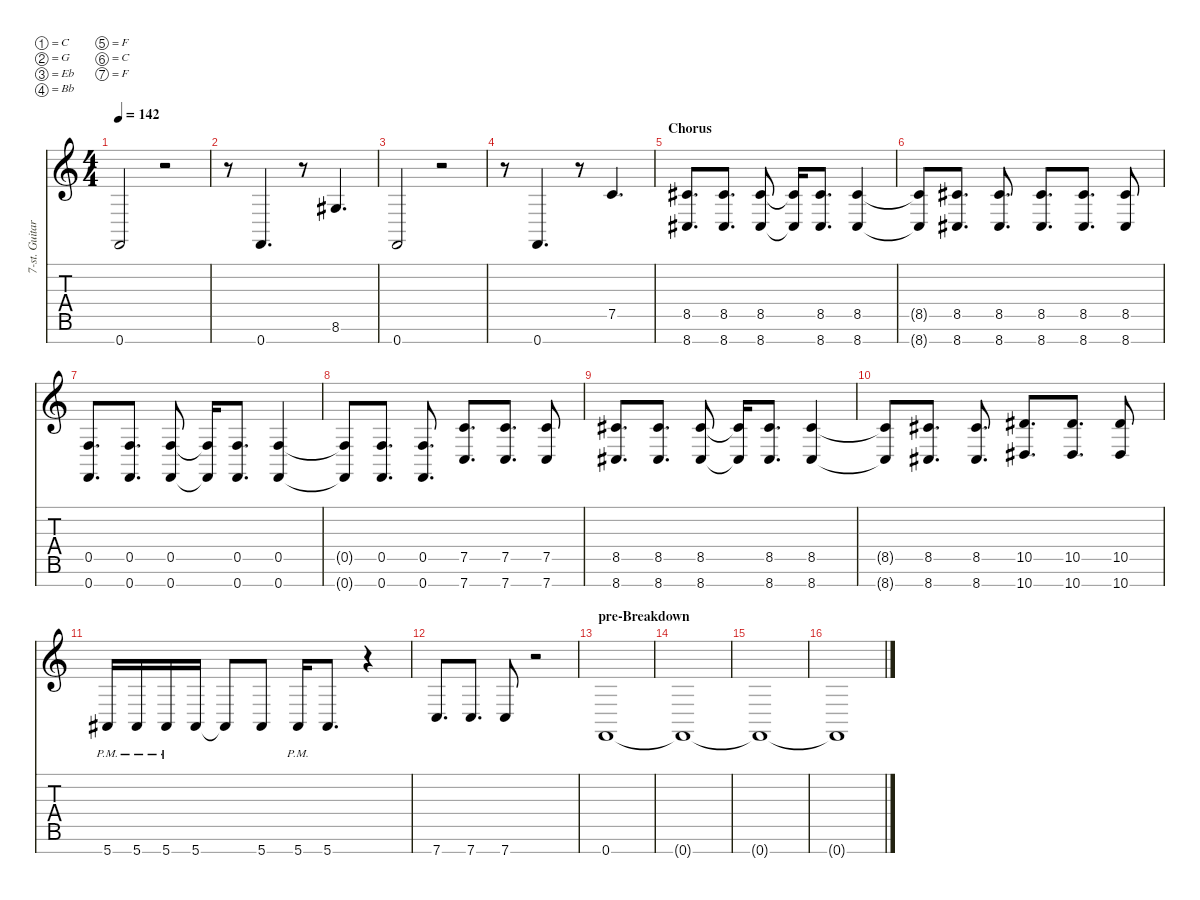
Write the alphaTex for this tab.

\defaultSystemsLayout 4
\hideDynamics
\bracketExtendMode nobrackets
\otherSystemsTrackNameOrientation horizontal
\track ("Distortion Guitar" "7-st. Guitar") {instrument distortionguitar}
\staff {score tabs}
\tuning (C4 G3 Eb3 Bb2 F2 C2 F1)
\ts (4 4)
\tempo 142
\clef g2
\ks c
0.7.2{dy mf beam Up} r.2{beam Up} |
r.8{beam Down} 0.7.4{d beam Up} r.8{beam Up} 8.6{acc #}.4{d beam Up} |
0.7.2{beam Up} r.2{beam Up} |
r.8{beam Down} 0.7.4{d beam Up} r.8{beam Up} 7.5.4{d beam Up} |
\section ("" "Chorus")
(8.7{acc #} 8.5{acc #}).8{d beam Up} (8.7{acc #} 8.5{acc #}).8{d beam Up} (8.7{acc #} 8.5{acc #}).8{beam Up} (8.7{t acc #} 8.5{t acc #}).16{beam Up} (8.7{acc #} 8.5{acc #}).8{d beam Up} (8.7{acc #} 8.5{acc #}).4{beam Up} |
(8.7{t acc #} 8.5{t acc #}).8{beam Up} (8.7{acc #} 8.5{acc #}).8{d beam Up} (8.7{acc #} 8.5{acc #}).8{d beam Up} (8.7{acc #} 8.5{acc #}).8{d beam Up} (8.7{acc #} 8.5{acc #}).8{d beam Up} (8.7{acc #} 8.5{acc #}).8{beam Up} |
(0.5 0.7).8{d beam Up} (0.5 0.7).8{d beam Up} (0.5 0.7).8{beam Up} (0.5{t} 0.7{t}).16{beam Up} (0.5 0.7).8{d beam Up} (0.5 0.7).4{beam Up} |
(0.5{t} 0.7{t}).8{beam Up} (0.5 0.7).8{d beam Up} (0.5 0.7).8{d beam Up} (7.5 7.7).8{d beam Up} (7.5 7.7).8{d beam Up} (7.5 7.7).8{beam Up} |
(8.7{acc #} 8.5{acc #}).8{d beam Up} (8.7{acc #} 8.5{acc #}).8{d beam Up} (8.7{acc #} 8.5{acc #}).8{beam Up} (8.7{t acc #} 8.5{t acc #}).16{beam Up} (8.7{acc #} 8.5{acc #}).8{d beam Up} (8.7{acc #} 8.5{acc #}).4{beam Up} |
(8.7{t acc #} 8.5{t acc #}).8{beam Up} (8.7{acc #} 8.5{acc #}).8{d beam Up} (8.7{acc #} 8.5{acc #}).8{d beam Up} (10.7{acc #} 10.5{acc #}).8{d beam Up} (10.7{acc #} 10.5{acc #}).8{d beam Up} (10.7{acc #} 10.5{acc #}).8{beam Up} |
5.7{pm acc #}.16{beam Up} 5.7{pm acc #}.16{beam Up} 5.7{pm acc #}.16{beam Up} 5.7{acc #}.16{beam Up} 5.7{t acc #}.8{beam Up} 5.7{acc #}.8{beam Up} 5.7{pm acc #}.16{beam Up} 5.7{acc #}.8{d beam Up} r.4{beam Up} |
7.7.8{d beam Up} 7.7.8{d beam Up} 7.7.8{beam Up} r.2{beam Up} |
\section ("" "pre-Breakdown")
0.7.1{beam Up} |
0.7{t}.1{beam Up} |
0.7{t}.1{beam Up} |
0.7{t}.1{beam Up}
